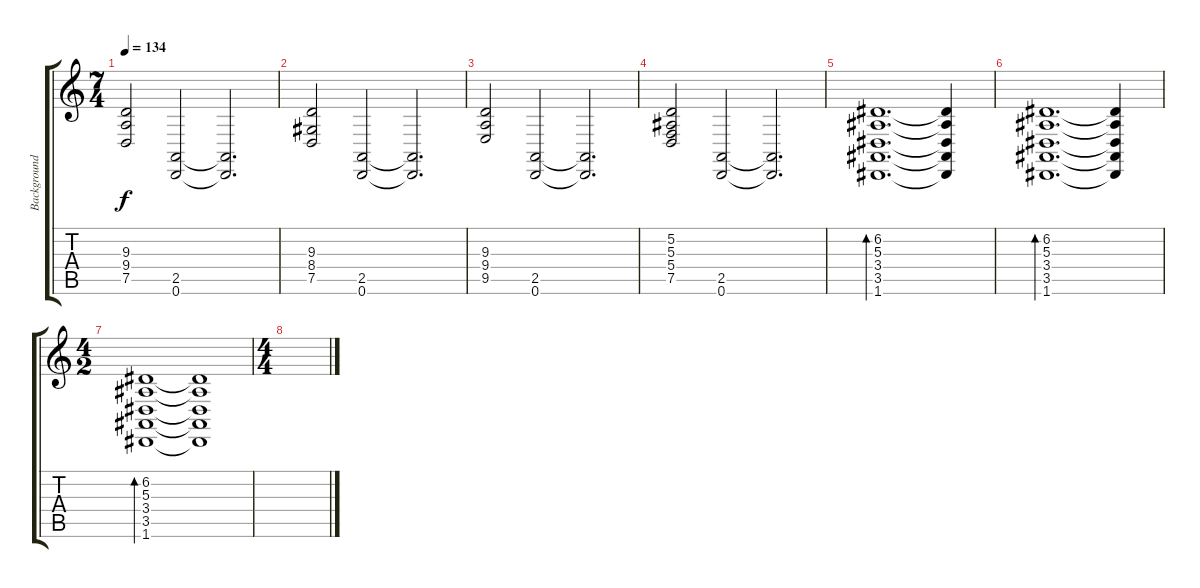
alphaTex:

\track ("Background Synth" "Background") {instrument pad4choir}
\staff {score tabs}
\tuning (D4 A3 F3 C3 G2 D2) {hide}
\ts (7 4)
\tempo 134
\clef g2
\ks c
(9.3 9.4 7.5).2{dy f} (2.5 0.6).2 (2.5{t} 0.6{t}).2{d} |
(9.3 8.4 7.5).2 (2.5 0.6).2 (2.5{t} 0.6{t}).2{d} |
(9.3 9.4 9.5).2 (2.5 0.6).2 (2.5{t} 0.6{t}).2{d} |
(5.2 5.3 5.4 7.5).2 (2.5 0.6).2 (2.5{t} 0.6{t}).2{d} |
(6.2 5.3 3.4 3.5 1.6).1{d bd 240} (6.2{t} 5.3{t} 3.4{t} 3.5{t} 1.6{t}).4 |
(6.2 5.3 3.4 3.5 1.6).1{d bd 240} (6.2{t} 5.3{t} 3.4{t} 3.5{t} 1.6{t}).4 |
\ts (4 2)
(6.2 5.3 3.4 3.5 1.6).1{bd 240} (6.2{t} 5.3{t} 3.4{t} 3.5{t} 1.6{t}).1 |
\ts (4 4)
